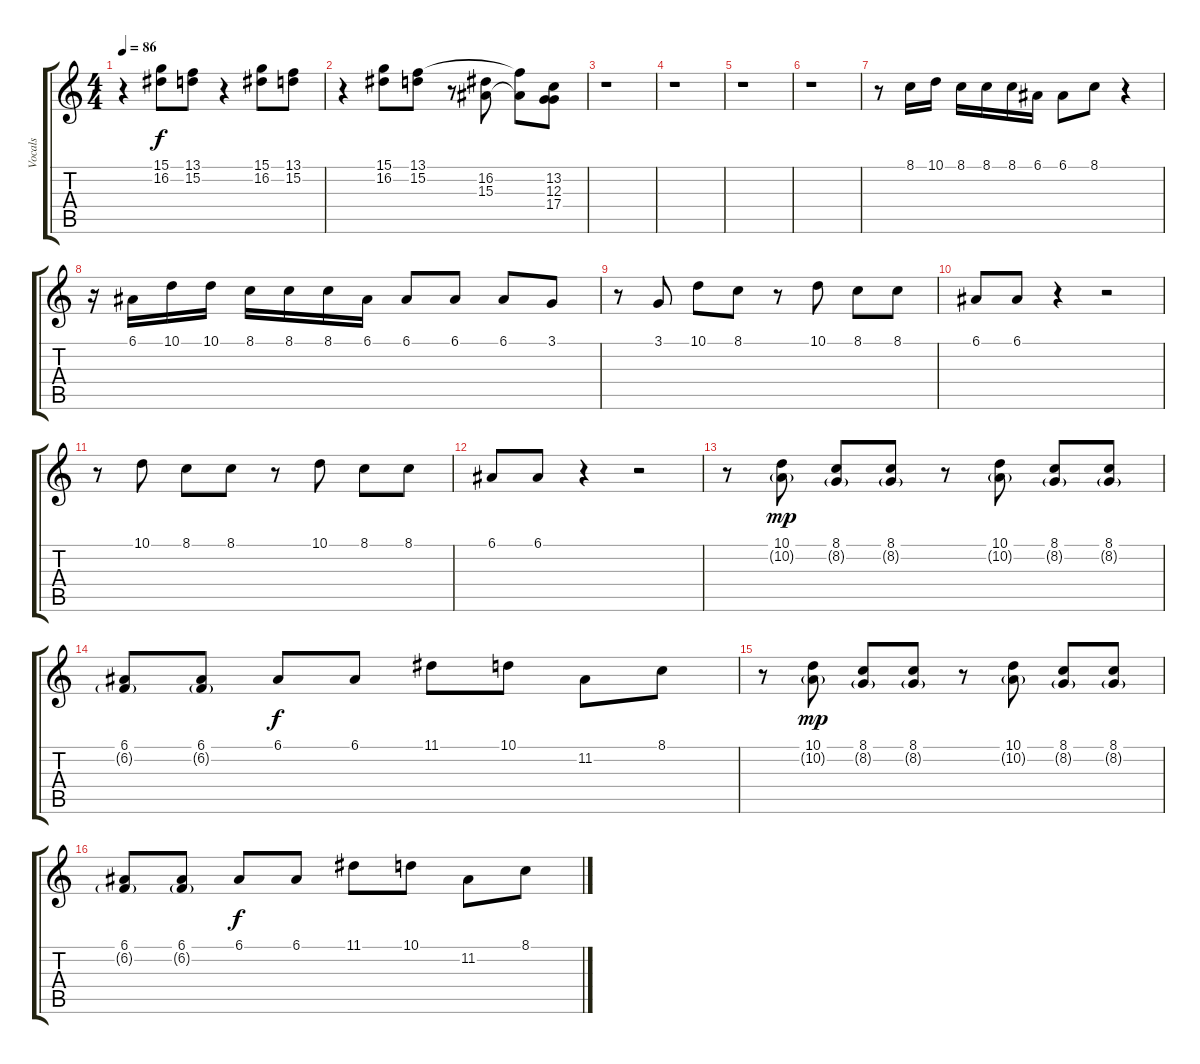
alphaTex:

\track ("Vocals" "Vocals") {instrument electricgrandpiano}
\staff {score tabs}
\tuning (E4 B3 G3 D3 A2 E2) {hide}
\ts (4 4)
\tempo 86
\clef g2
\ks c
r.4{dy f} (15.1 16.2).8 (13.1 15.2).8 r.4 (15.1 16.2).8 (13.1 15.2).8 |
r.4 (15.1 16.2).8 (13.1 15.2).8 r.8 (16.2 15.3).8 (13.1{t} 15.3{t}).8 (13.2 12.3 17.4{t}).8 |
r.1 |
r.1 |
r.1 |
r.1 |
r.8 8.1.16 10.1.16 8.1.16 8.1.16 8.1.16 6.1.16 6.1.8 8.1.8 r.4 |
r.16 6.1.16 10.1.16 10.1.16 8.1.16 8.1.16 8.1.16 6.1.16 6.1.8 6.1.8 6.1.8 3.1.8 |
r.8 3.1.8 10.1.8 8.1.8 r.8 10.1.8 8.1.8 8.1.8 |
6.1.8 6.1.8 r.4 r.2 |
r.8 10.1.8 8.1.8 8.1.8 r.8 10.1.8 8.1.8 8.1.8 |
6.1.8 6.1.8 r.4 r.2 |
r.8 (10.1 10.2{g}).8{dy mp} (8.1 8.2{g}).8 (8.1 8.2{g}).8 r.8 (10.1 10.2{g}).8 (8.1 8.2{g}).8 (8.1 8.2{g}).8 |
(6.1 6.2{g}).8 (6.1 6.2{g}).8 6.1.8{dy f} 6.1.8 11.1.8 10.1.8 11.2.8 8.1.8 |
r.8 (10.1 10.2{g}).8{dy mp} (8.1 8.2{g}).8 (8.1 8.2{g}).8 r.8 (10.1 10.2{g}).8 (8.1 8.2{g}).8 (8.1 8.2{g}).8 |
(6.1 6.2{g}).8 (6.1 6.2{g}).8 6.1.8{dy f} 6.1.8 11.1.8 10.1.8 11.2.8 8.1.8
